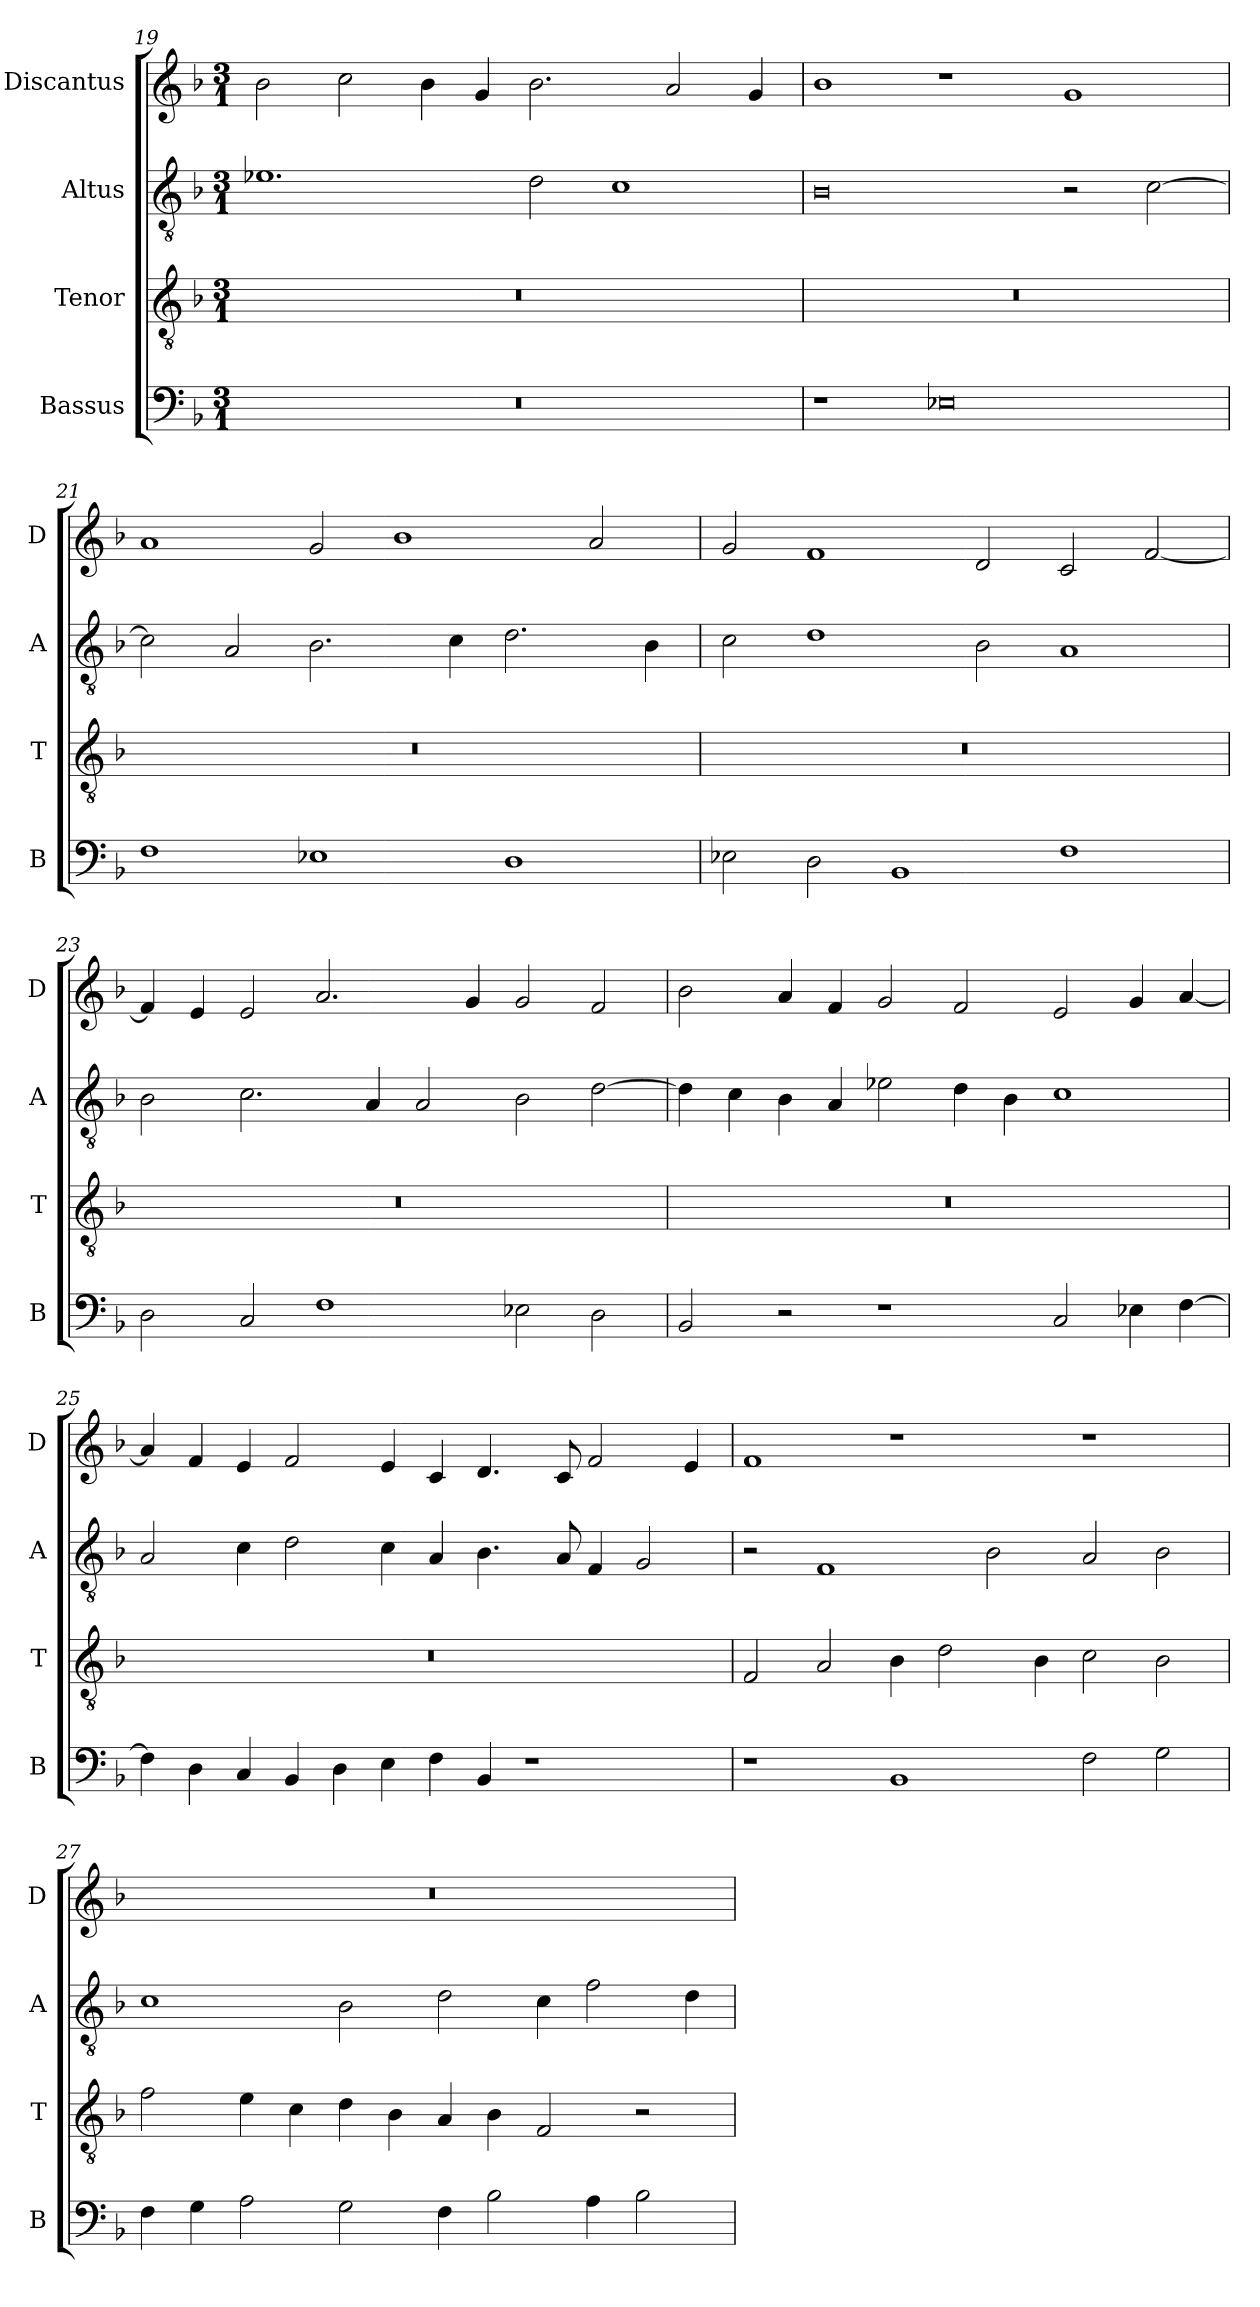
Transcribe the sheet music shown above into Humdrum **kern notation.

**kern	**kern	**kern	**kern
*part4	*part3	*part2	*part1
*staff4	*staff3	*staff2	*staff1
*I"Bassus	*I"Tenor	*I"Altus	*I"Discantus
*I'B	*I'T	*I'A	*I'D
*clefF4	*clefGv2	*clefGv2	*clefG2
*k[b-]	*k[b-]	*k[b-]	*k[b-]
*M3/1	*M3/1	*M3/1	*M3/1
=19	=19	=19	=19
0.r	0.r	1.e-X	2b-\
.	.	.	2cc\
.	.	.	4b-\
.	.	.	4g/
.	.	2d\	2.b-\
.	.	1c	.
.	.	.	2a/
.	.	.	4g/
=20	=20	=20	=20
1r	0.r	0B-	1b-
0E-X	.	.	1r
.	.	2r	1g
.	.	[2c\	.
=21	=21	=21	=21
1F	0.r	2c\]	1a
.	.	2A/	.
1E-X	.	2.B-\	2g/
.	.	.	1b-
.	.	4c\	.
1D	.	2.d\	.
.	.	.	2a/
.	.	4B-\	.
=22	=22	=22	=22
2E-X\	0.r	2c\	2g/
2D\	.	1d	1f
1BB-	.	.	.
.	.	2B-\	2d/
1F	.	1A	2c/
.	.	.	[2f/
=23	=23	=23	=23
2D\	0.r	2B-\	4f/]
.	.	.	4e/
2C/	.	2.c\	2e/
1F	.	.	2.a/
.	.	4A/	.
.	.	2A/	.
.	.	.	4g/
2E-X\	.	2B-\	2g/
2D\	.	[2d\	2f/
=24	=24	=24	=24
2BB-/	0.r	4d\]	2b-\
.	.	4c\	.
2r	.	4B-\	4a/
.	.	4A/	4f/
1r	.	2e-X\	2g/
.	.	4d\	2f/
.	.	4B-\	.
2C/	.	1c	2e/
4E-X\	.	.	4g/
[4F\	.	.	[4a/
=25	=25	=25	=25
4F\]	0.r	2A/	4a/]
4D\	.	.	4f/
4C/	.	4c\	4e/
4BB-/	.	2d\	2f/
4D\	.	.	.
4E\	.	4c\	4e/
4F\	.	4A/	4c/
4BB-/	.	4.B-\	4.d/
1r	.	.	.
.	.	8A/	8c/
.	.	4F/	2f/
.	.	2G/	.
.	.	.	4e/
=26	=26	=26	=26
1r	2F/	2r	1f
.	2A/	1F	.
1BB-	4B-\	.	1r
.	2d\	.	.
.	.	2B-\	.
.	4B-\	.	.
2F\	2c\	2A/	1r
2G\	2B-\	2B-\	.
=27	=27	=27	=27
4F\	2f\	1c	0.r
4G\	.	.	.
2A\	4e\	.	.
.	4c\	.	.
2G\	4d\	2B-\	.
.	4B-\	.	.
4F\	4A/	2d\	.
2B-\	4B-\	.	.
.	2F/	4c\	.
4A\	.	2f\	.
2B-\	2r	.	.
.	.	4d\	.
=	=	=	=
*-	*-	*-	*-
